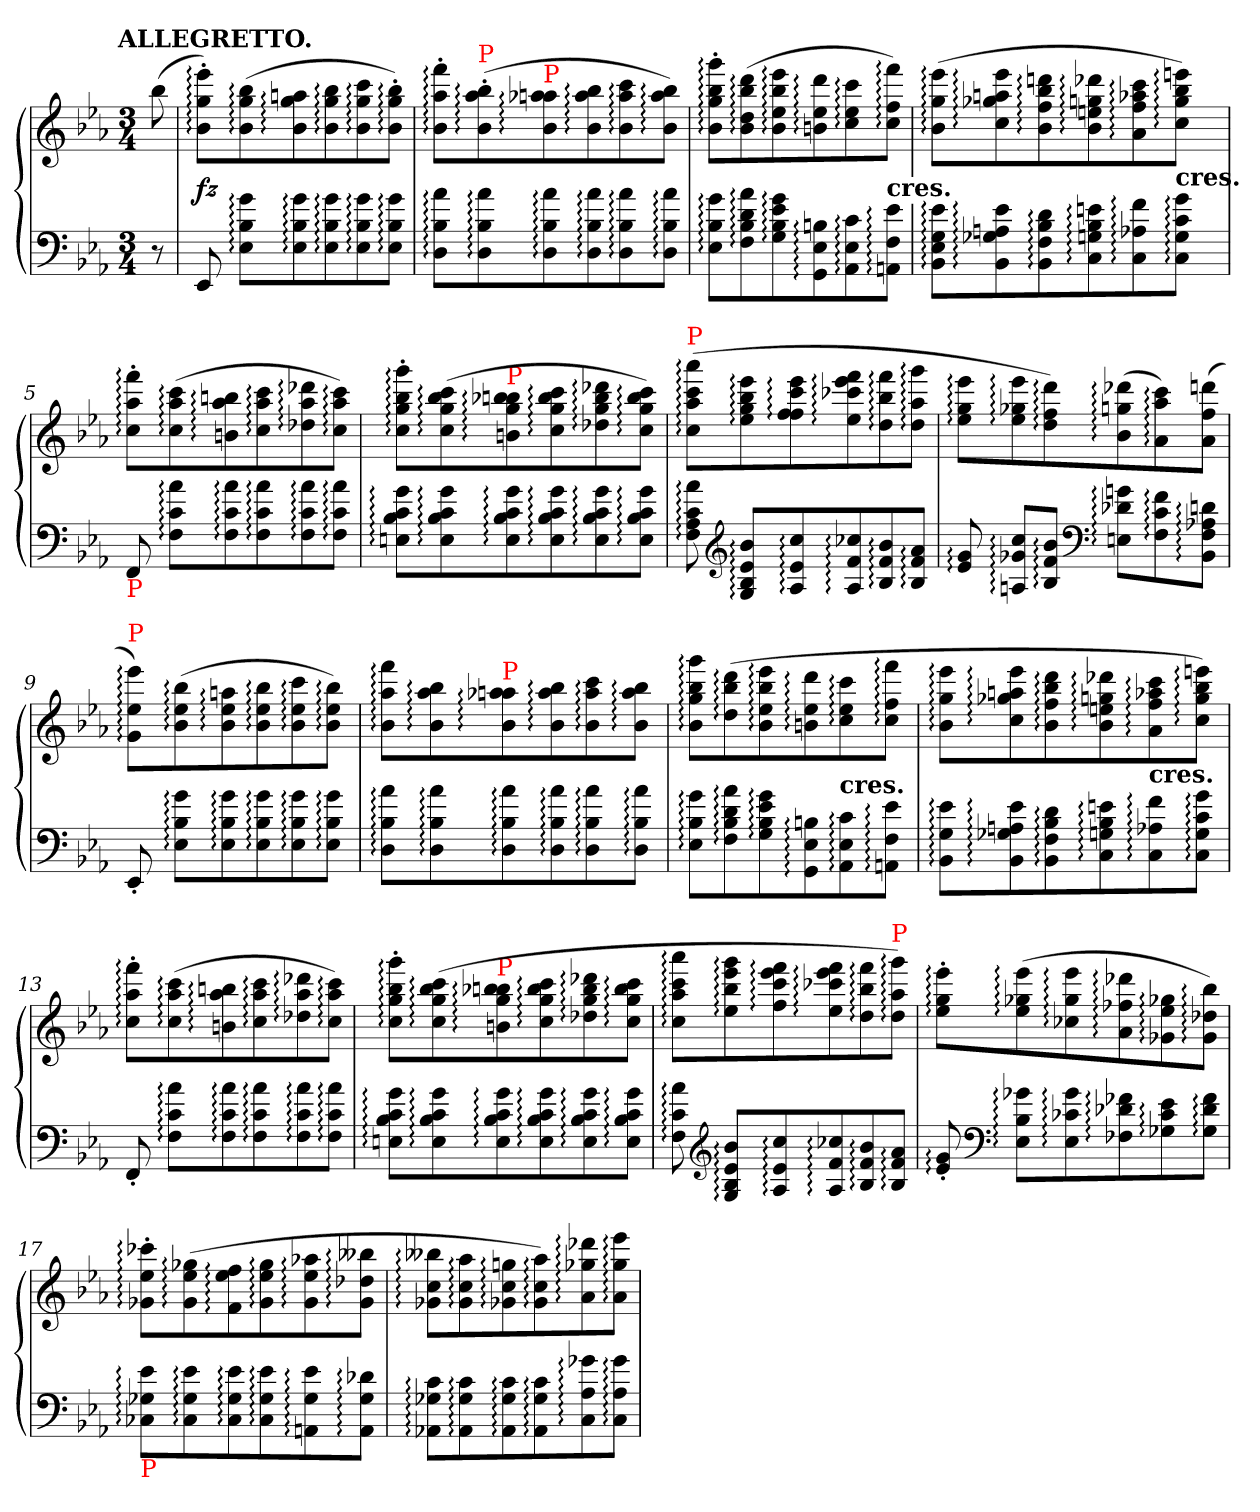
**kern	**kern	**dynam
*part1	*part1	*part1
*staff2	*staff1	*staff1/2
*clefF4	*clefG2	*
*k[b-e-a-]	*k[b-e-a-]	*
*E-:	*E-:	*
!!LO:TX:omd:t=ALLEGRETTO.
*M3/4	*M3/4	*
*MM114	*MM114	*
=	=	=
8r	(>8bb-	.
=1	=1	=1
8EE-	8eee-:'> 8gg:'> 8b-:'>L)	fz
8g: 8B-: 8E-:L	(>8bb-: 8gg: 8b-:	.
8g: 8B-: 8E-:	8aan: 8gg: 8b-:	.
8g: 8B-: 8E-:	8bb-: 8gg: 8b-:	.
8g: 8B-: 8E-:	8ccc: 8gg: 8b-:	.
8g: 8B-: 8E-:J	8bb-:' 8gg:' 8b-:'J)	.
=2	=2	=2
8a-: 8B-: 8D:L	8fff:'> 8aa-:'> 8b-:'>L	.
!	!LO:TX:a:color=red:t=P	!
8a-: 8B-: 8D:	(>8bb-:' 8aa-:' 8b-:'	.
!	!LO:TX:a:color=red:t=P	!
8a-: 8B-: 8D:	8aan: 8aa-X: 8b-:	.
8a-: 8B-: 8D:	8bb-: 8aa-: 8b-:	.
8a-: 8B-: 8D:	8ccc: 8aa-: 8b-:	.
8a-: 8B-: 8D:J	8bb-: 8aa-: 8b-:J)	.
=3	=3	=3
8g: 8B-: 8E-:L	8ggg:'> 8bb-:'> 8gg:'> 8b-:'>L	.
8a-: 8d: 8B-: 8F:	(>8ddd: 8bb-: 8dd: 8b-:	.
8g: 8e-: 8B-: 8G:	8eee-: 8bb-: 8ee-: 8b-:	.
8Bn: 8E-: 8GG:	8ddd: 8ee-: 8bn:	.
8c: 8E-: 8AA-:	8ccc: 8ee-: 8cc:	.
!	!LO:TX:c:B:t=cres.	!
8e-: 8F: 8AAn:J	8fff: 8ff: 8cc:J)	.
=4	=4	=4
8e-: 8G: 8E-: 8BB-:L	(>8eee-: 8gg: 8b-:L	.
8e-: 8An: 8G-X: 8BB-:	8eee-: 8aan: 8gg-X: 8cc:	.
8d: 8B-: 8F: 8BB-:	8dddn: 8bb-: 8ff: 8b-:	.
8en: 8B-: 8Gn: 8C:	8ddd-X: 8ggn: 8een: 8b-:	.
8f: 8A-X: 8C:	8ccc: 8aa-X: 8ff: 8a-:	.
!	!LO:TX:c:B:t=cres.	!
8g: 8c: 8G: 8C:J	8eeen: 8bb-: 8gg: 8cc:J)	.
=5	=5	=5
!LO:TX:b:color=red:t=P	!	!
8FF/	8fff:'> 8aa-:'> 8cc:'>L	.
8a-: 8c: 8F:L	(>8ccc: 8aa-: 8cc:	.
8a-: 8c: 8F:	8bbn: 8aa-: 8bn:	.
8a-: 8c: 8F:	8ccc: 8aa-: 8cc:	.
8a-: 8c: 8F:	8ddd-X: 8aa-: 8dd-X:	.
8a-: 8c: 8F:J	8ccc: 8aa-: 8cc:J)	.
=6	=6	=6
8g: 8c: 8B-: 8En:L	8ggg:'> 8bb-:'> 8gg:'> 8cc:'>L	.
8g: 8c: 8B-: 8E:	(>8ccc: 8bb-: 8gg: 8cc:	.
!	!LO:TX:a:color=red:t=P	!
8g: 8c: 8B-: 8E:	8bbn: 8bb-X: 8gg: 8bn:	.
8g: 8c: 8B-: 8E:	8ccc: 8bb-: 8gg: 8cc:	.
8g: 8c: 8B-: 8E:	8ddd-X: 8bb-: 8gg: 8dd-X:	.
8g: 8c: 8B-: 8E:J	8ccc: 8bb-: 8gg: 8cc:J)	.
=7	=7	=7
!	!LO:TX:a:color=red:t=P	!
8a-: 8c: 8A-: 8F:	(>8aaa-: 8ccc: 8aa-: 8cc:L	.
*clefG2	*	*
8b-: 8e-: 8B-: 8G:L	8eee-: 8bb-: 8gg: 8ee-:	.
8cc: 8e-: 8A-:	8eee-: 8ccc: 8ff: 8ff:	.
8cc-X: 8f: 8A-:	8fff: 8eee-: 8ccc-X: 8ee-:	.
8b-: 8f: 8B-:	8fff: 8bb-: 8dd:	.
8a-: 8f: 8B-:J	8ggg: 8aa-: 8dd:J	.
=8	=8	=8
8g: 8e-:	8eee-: 8gg: 8ee-:L	.
8cc: 8g-X: 8An:L	8eee-: 8gg-X: 8ee-:	.
8b-: 8f: 8B-:J	8ddd: 8ff: 8dd:)	.
*clefF4	*	*
8gn: 8d-X: 8En:L	(>8ddd-X: 8ggn: 8b-:	.
8f: 8c: 8F:	8ccc: 8aa-: 8a-:)	.
8dn: 8A-X: 8F: 8BB-:J	(>8dddn 8ff 8a-J	.
=9	=9	=9
!	!LO:TX:a:color=red:t=P	!
8EE-'	8eee-: 8ee-: 8g:L)	.
8g: 8B-: 8E-:L	(>8bb-: 8ee-: 8b-:	.
8g: 8B-: 8E-:	8aan: 8ee-: 8b-:	.
8g: 8B-: 8E-:	8bb-: 8ee-: 8b-:	.
8g: 8B-: 8E-:	8ccc: 8ee-: 8b-:	.
8g: 8B-: 8E-:J	8bb-: 8ee-: 8b-:J)	.
=10	=10	=10
8a-: 8B-: 8D:L	8fff: 8aa-: 8b-:L	.
8a-: 8B-: 8D:	8bb-: 8aa-: 8b-:	.
!	!LO:TX:a:color=red:t=P	!
8a-: 8B-: 8D:	8aan: 8aa-X: 8b-:	.
8a-: 8B-: 8D:	8bb-: 8aa-: 8b-:	.
8a-: 8B-: 8D:	8ccc: 8aa-: 8b-:	.
8a-: 8B-: 8D:J	8bb-: 8aa-: 8b-:J	.
=11	=11	=11
8g: 8B-: 8E-:L	8ggg: 8bb-: 8gg: 8b-:L	.
8a-: 8d: 8B-: 8F:	(>8ddd: 8bb-: 8dd:	.
8g: 8e-: 8B-: 8G:	8eee-: 8bb-: 8ee-: 8b-:	.
8Bn: 8E-: 8GG:	8ddd: 8ee-: 8bn:	.
!	!LO:TX:c:B:t=cres.	!
8c: 8E-: 8AA-:	8ccc: 8ee-: 8cc:	.
8e-: 8F: 8AAn:J	8fff: 8ff: 8cc:J	.
=12	=12	=12
8e-: 8G: 8BB-:L	8eee-: 8gg: 8b-:L	.
8e-: 8An: 8G-X: 8BB-:	8eee-: 8aan: 8gg-X: 8cc:	.
8d: 8B-: 8F: 8BB-:	8ddd: 8bb-: 8ff: 8b-:	.
8en: 8B-: 8Gn: 8C:	8ddd-X: 8ggn: 8een: 8b-:	.
!	!LO:TX:c:B:t=cres.	!
8f: 8A-X: 8C:	8ccc: 8aa-X: 8ff: 8a-:	.
8g: 8c: 8G: 8C:J	8eeen: 8bb-: 8gg: 8cc:J)	.
=13	=13	=13
8FF'<	8fff:'> 8aa-:'> 8cc:'>L	.
8a-: 8c: 8F:L	(>8ccc: 8aa-: 8cc:	.
8a-: 8c: 8F:	8bbn: 8aa-: 8bn:	.
8a-: 8c: 8F:	8ccc: 8aa-: 8cc:	.
8a-: 8c: 8F:	8ddd-X: 8aa-: 8dd-X:	.
8a-: 8c: 8F:J	8ccc: 8aa-: 8cc:J)	.
=14	=14	=14
8g: 8c: 8B-: 8En:L	8ggg:' 8bb-:' 8gg:' 8cc:'L	.
8g: 8c: 8B-: 8E:	(>8ccc: 8bb-: 8gg: 8cc:	.
!	!LO:TX:a:color=red:t=P	!
8g: 8c: 8B-: 8E:	8bbn: 8bb-X: 8gg: 8bn:	.
8g: 8c: 8B-: 8E:	8ccc: 8bb-: 8gg: 8cc:	.
8g: 8c: 8B-: 8E:	8ddd-X: 8bb-: 8gg: 8dd-X:	.
8g: 8c: 8B-: 8E:J	8ccc: 8bb-: 8gg: 8cc:J	.
=15	=15	=15
8a-: 8c: 8F:	8aaa-: 8ccc: 8aa-: 8cc:L	.
*clefG2	*	*
8b-: 8e-: 8B-: 8G:L	8ggg: 8eee-: 8bb-: 8ee-:	.
8cc: 8e-: 8A-:	8fff: 8eee-: 8ccc: 8ff:	.
8cc-X: 8f: 8A-:	8fff: 8eee-: 8ccc-X: 8ee-:	.
8b-: 8f: 8B-:	8fff: 8bb-: 8dd:	.
!	!LO:TX:a:color=red:t=P	!
8a-: 8f: 8B-:J	8ggg: 8aa-: 8dd:J)	.
=16	=16	=16
8g:'< 8e-:'<	8eee-:'> 8gg:'> 8ee-:'>L	.
*clefF4	*	*
8g-X: 8B-: 8E-:L	(>8eee-: 8gg-X: 8ee-:	.
8g-: 8c-X: 8E-:	8eee-: 8gg-: 8cc-X:	.
8f-X: 8d-X: 8F-X:	8ddd-X: 8ff-X: 8a-:	.
8e-: 8c-: 8G-X:	8gg-X: 8ee-: 8g-X:	.
8f-: 8d-: 8G-:J	8bb-: 8dd-X: 8g-:J)	.
=17	=17	=17
!LO:TX:b:color=red:t=P	!	!
8e-: 8G-X: 8C-X:L	8ccc-X:'> 8ee-:'> 8g-X:'>L	.
8e-: 8G-: 8C-:	(>8gg-X: 8ee-: 8g-:	.
8e-: 8G-: 8C-:	8ff: 8ee-: 8f:	.
8e-: 8G-: 8C-:	8gg-: 8ee-: 8g-:	.
8e-: 8G-: 8AAn:	8aa-X: 8ee-: 8g-:	.
8d-X: 8G-: 8AA:J	8bb--X: 8dd-X: 8g-:J	.
=18	=18	=18
8c: 8G-X: 8AA-X:L	8bb--X: 8cc: 8g-X:L	.
8c: 8G-: 8AA-:	8aa-: 8cc: 8g-:	.
8c: 8G-: 8AA-:	8ggn: 8cc: 8g-X:	.
8c: 8G-: 8AA-:	8aa-: 8cc: 8g-:)	.
8g-X: 8A-: 8C:	8ddd-X: 8gg-X: 8a-:	.
8g-: 8A-: 8C:J	8eee-: 8gg-: 8a-:J	.
=	=	=
*-	*-	*-
